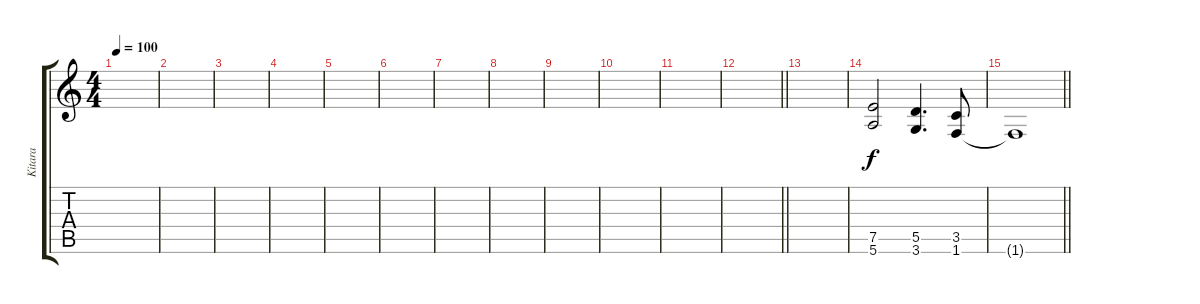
\track ("Kitara" "Kitara") {instrument electricguitarclean}
\staff {score tabs}
\tuning (E4 B3 G3 D3 A2 E2) {hide}
\ts (4 4)
\tempo 100
\clef g2
\ks c
|
|
|
|
|
|
|
|
|
|
|
\barLineRight lightlight
|
|
(7.5 5.6).2{instrument overdrivenguitar} (5.5 3.6).4{d} (3.5 1.6).8 |
\barLineRight lightlight
1.6{t}.1{dy f}
